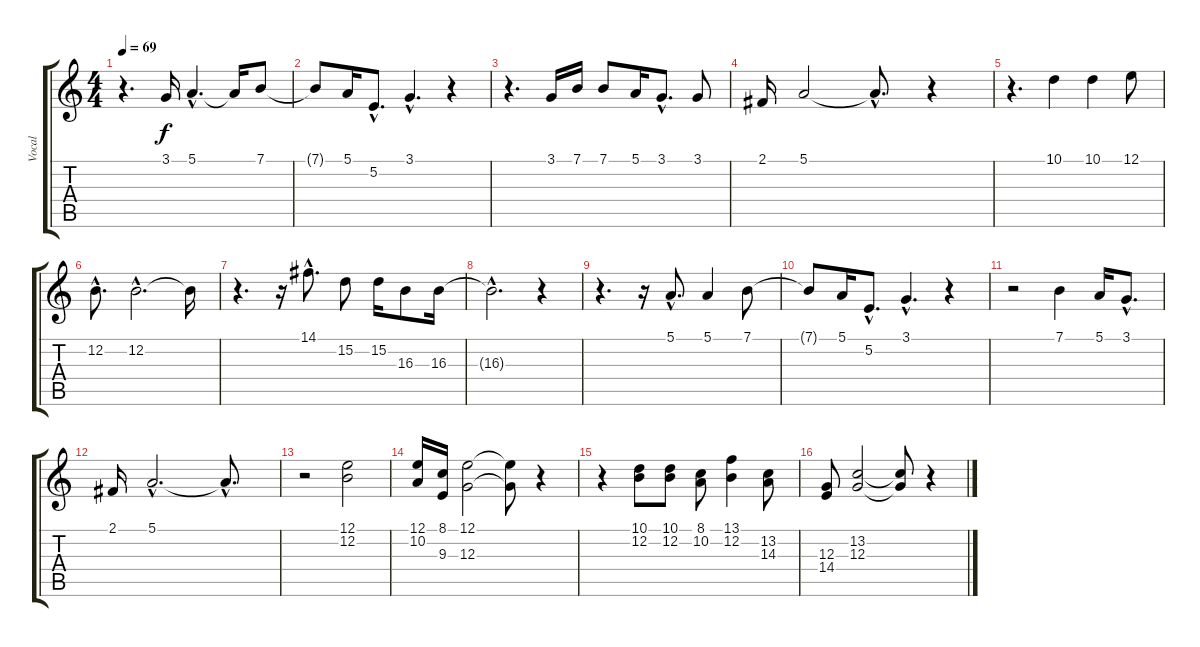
\track ("Vocal" "Vocal") {instrument acousticgrandpiano}
\staff {score tabs}
\tuning (E4 B3 G3 D3 A2 E2) {hide}
\ts (4 4)
\tempo 69
\clef g2
\ks c
r.4{d dy f} 3.1.16 5.1{hac}.4{d} 5.1{t}.16 7.1.8 |
7.1{t}.8 5.1.16 5.2{hac}.8{d} 3.1{hac}.4{d} r.4 |
r.4{d} 3.1.16 7.1.16 7.1.8 5.1.16 3.1{hac}.8{d} 3.1.8 |
2.1.16 5.1.2 5.1{hac t}.8{d} r.4 |
r.4{d} 10.1.4 10.1.4 12.1.8 |
12.2{hac}.8{d} 12.2{hac}.2{d} 12.2{t}.16 |
r.4{d} r.16 14.1{hac}.8{d} 15.2.8 15.2.16 16.3.8 16.3.16 |
16.3{hac t}.2{d} r.4 |
r.4{d} r.16 5.1{hac}.8{d} 5.1.4 7.1.8 |
7.1{t}.8 5.1.16 5.2{hac}.8{d} 3.1{hac}.4{d} r.4 |
r.2 7.1.4 5.1.16 3.1{hac}.8{d} |
2.1.16 5.1{hac}.2{d} 5.1{hac t}.8{d} |
r.2 (12.1 12.2).2 |
(12.1 10.2).16 (8.1 9.3).16 (12.1 12.3).2 (12.1{t} 12.3{t}).8 r.4 |
r.4 (10.1 12.2).8 (10.1 12.2).8 (8.1 10.2).8 (13.1 12.2).4 (13.2 14.3).8 |
(12.3 14.4).8 (13.2 12.3).2 (13.2{t} 12.3{t}).8 r.4
